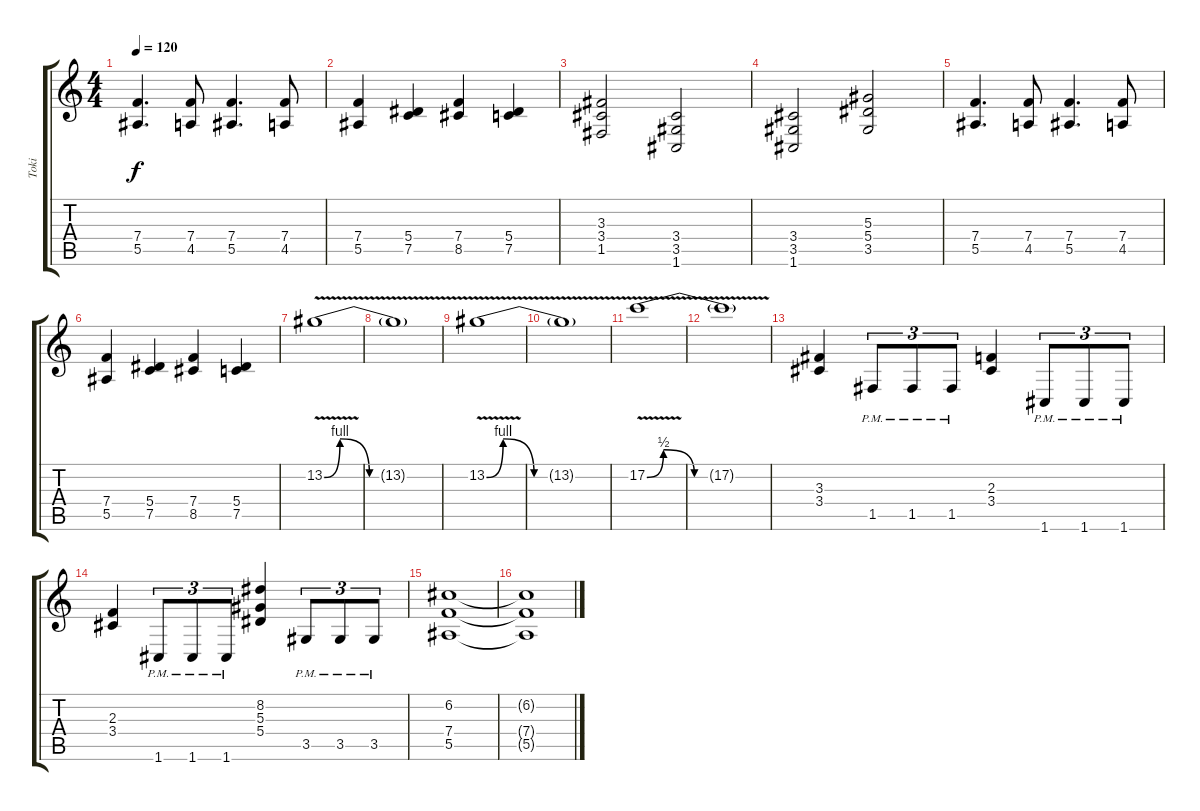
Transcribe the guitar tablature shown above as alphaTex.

\track ("Toki" "Toki") {instrument distortionguitar}
\staff {score tabs}
\tuning (C4 G3 Eb3 Bb2 F2 C2) {hide}
\ts (4 4)
\tempo 120
\clef g2
\ks c
(7.4 5.5).4{d dy f} (7.4 4.5).8 (7.4 5.5).4{d} (7.4 4.5).8 |
(7.4 5.5).4 (5.4 7.5).4 (7.4 8.5).4 (5.4 7.5).4 |
(3.3 3.4 1.5).2 (3.4 3.5 1.6).2 |
(3.4 3.5 1.6).2 (5.3 5.4 3.5).2 |
(7.4 5.5).4{d} (7.4 4.5).8 (7.4 5.5).4{d} (7.4 4.5).8 |
(7.4 5.5).4 (5.4 7.5).4 (7.4 8.5).4 (5.4 7.5).4 |
13.2{be (custom 0 0 8 4 23 0 30 0 60 0) v}.1 |
13.2{t}.1 |
13.2{be (custom 0 0 8 4 23 0 30 0 60 0) v}.1 |
13.2{t}.1 |
17.2{be (custom 0 0 8 2 23 0 30 0 60 0) v}.1 |
17.2{t}.1 |
(3.3 3.4).4 1.5{pm}.8{tu (3 2)} 1.5{pm}.8{tu (3 2)} 1.5{pm}.8{tu (3 2)} (2.3 3.4).4 1.6{pm}.8{tu (3 2)} 1.6{pm}.8{tu (3 2)} 1.6{pm}.8{tu (3 2)} |
(2.3 3.4).4 1.6{pm}.8{tu (3 2)} 1.6{pm}.8{tu (3 2)} 1.6{pm}.8{tu (3 2)} (8.2 5.3 5.4).4 3.5{pm}.8{tu (3 2)} 3.5{pm}.8{tu (3 2)} 3.5{pm}.8{tu (3 2)} |
(6.2 7.4 5.5).1{volume 0} |
(6.2{t} 7.4{t} 5.5{t}).1
